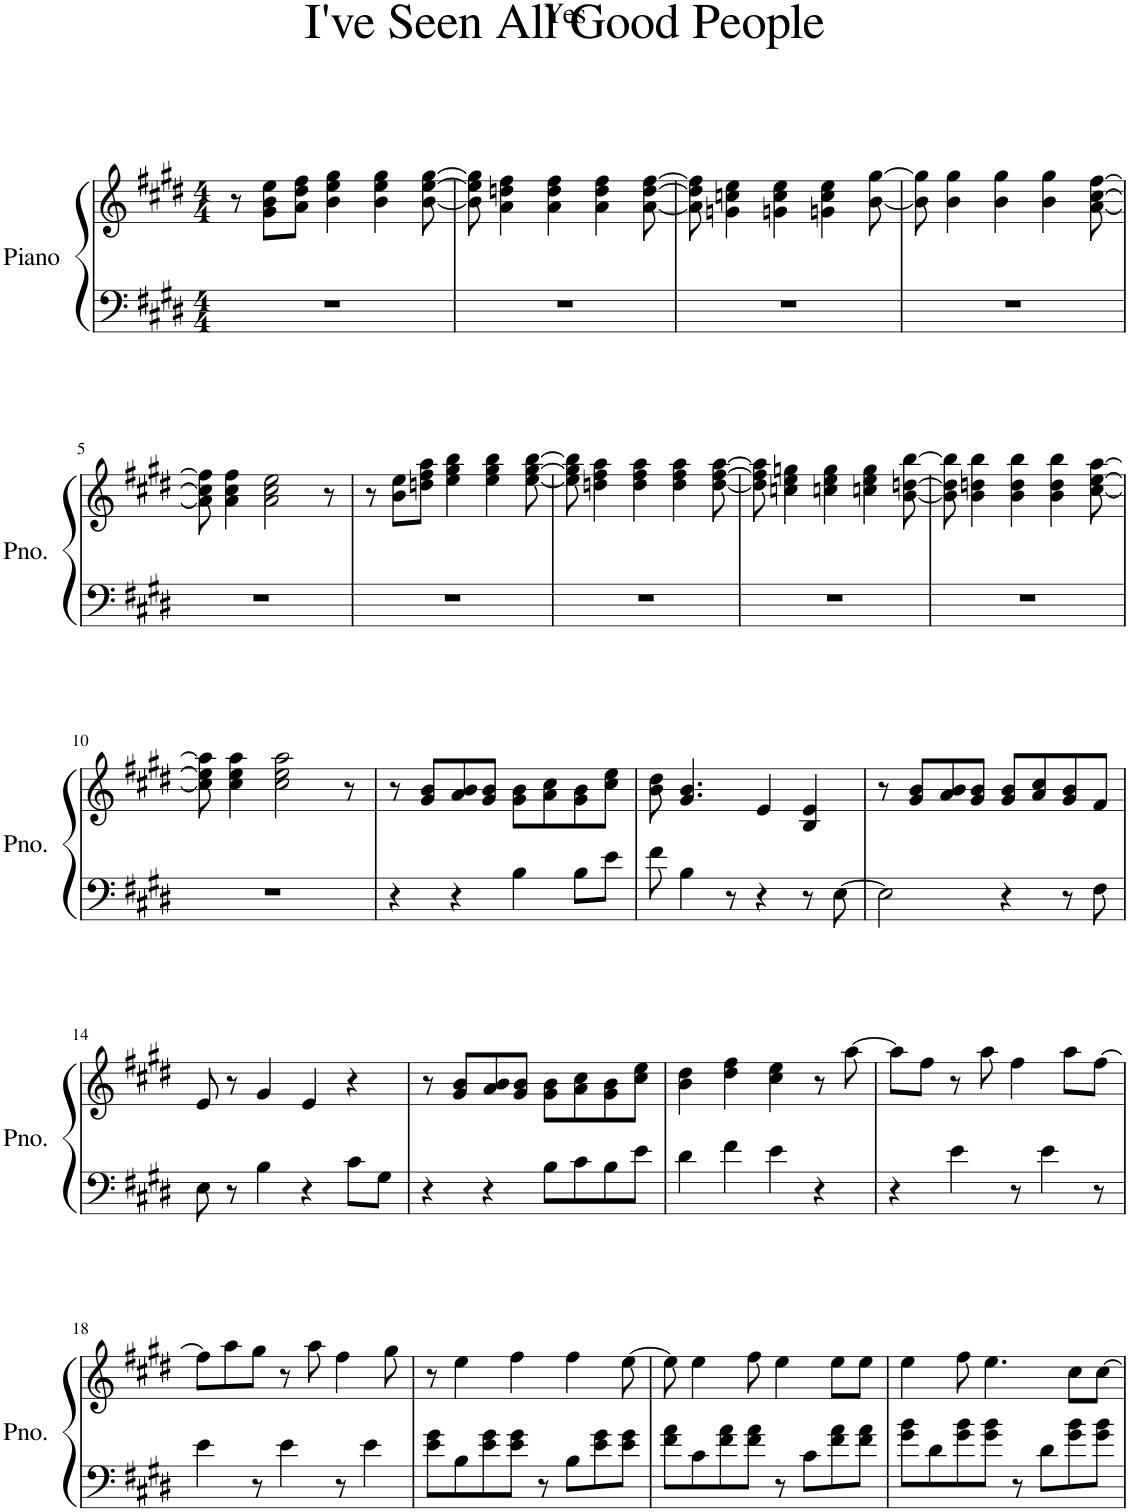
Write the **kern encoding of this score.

**kern	**kern
*part1	*part1
*staff2	*staff1
*I"Piano	*
*I'Pno.	*
*clefF4	*clefG2
*k[f#c#g#d#]	*k[f#c#g#d#]
*M4/4	*M4/4
=1	=1
1r	8r
.	8g#\ 8b\ 8ee\L
.	8a\ 8dd#\ 8ff#\J
.	4b\ 4ee\ 4gg#\
.	4b\ 4ee\ 4gg#\
.	[8b\ [8ee\ [8gg#\
=2	=2
1r	8b\] 8ee\] 8gg#\]
.	4a\ 4ddn\ 4ff#\
.	4a\ 4dd\ 4ff#\
.	4a\ 4dd\ 4ff#\
.	[8a\ [8dd\ [8ff#\
=3	=3
1r	8a\] 8dd\] 8ff#\]
.	4gn\ 4ccn\ 4ee\
.	4gn\ 4cc\ 4ee\
.	4gn\ 4cc\ 4ee\
.	[8b\ [8gg#\
=4	=4
1r	8b\] 8gg#\]
.	4b\ 4gg#\
.	4b\ 4gg#\
.	4b\ 4gg#\
.	[8a\ [8cc#\ [8ff#\
!!LO:LB:g=z
=5	=5
1r	8a\] 8cc#\] 8ff#\]
.	4a\ 4cc#\ 4ff#\
.	2a\ 2cc#\ 2ee\
.	8r
=6	=6
1r	8r
.	8b\ 8ee\L
.	8ddn\ 8ff#\ 8aa\J
.	4ee\ 4gg#\ 4bb\
.	4ee\ 4gg#\ 4bb\
.	[8ee\ [8gg#\ [8bb\
=7	=7
1r	8ee\] 8gg#\] 8bb\]
.	4ddn\ 4ff#\ 4aa\
.	4dd\ 4ff#\ 4aa\
.	4dd\ 4ff#\ 4aa\
.	[8dd\ [8ff#\ [8aa\
=8	=8
1r	8dd\] 8ff#\] 8aa\]
.	4ccn\ 4ee\ 4ggn\
.	4ccn\ 4ee\ 4gg\
.	4ccn\ 4ee\ 4gg\
.	[8b\ [8ddn\ [8bb\
=9	=9
1r	8b\] 8dd\] 8bb\]
.	4b\ 4ddn\ 4bb\
.	4b\ 4dd\ 4bb\
.	4b\ 4dd\ 4bb\
.	[8cc#\ [8ee\ [8aa\
!!LO:LB:g=z
=10	=10
1r	8cc#\] 8ee\] 8aa\]
.	4cc#\ 4ee\ 4aa\
.	2cc#\ 2ee\ 2aa\
.	8r
=11	=11
4r	8r
.	8g#/ 8b/L
4r	8a/ 8b/
.	8g#/ 8b/J
4B\	8g#\ 8b\L
.	8a\ 8cc#\
8B\L	8g#\ 8b\
8e\J	8cc#\ 8ee\J
=12	=12
8f#\	8b\ 8dd#\
4B\	4.g#/ 4.b/
8r	.
4r	4e/
8r	4B/ 4e/
[8E\	.
=13	=13
2E\]	8r
.	8g#/ 8b/L
.	8a/ 8b/
.	8g#/ 8b/J
4r	8g#/ 8b/L
.	8a/ 8cc#/
8r	8g#/ 8b/
8F#\	8f#/J
!!LO:LB:g=z
=14	=14
8E\	8e/
8r	8r
4B\	4g#/
4r	4e/
8c#\L	4r
8G#\J	.
=15	=15
4r	8r
.	8g#/ 8b/L
4r	8a/ 8b/
.	8g#/ 8b/J
8B\L	8g#\ 8b\L
8c#\	8a\ 8cc#\
8B\	8g#\ 8b\
8e\J	8cc#\ 8ee\J
=16	=16
4d#\	4b\ 4dd#\
4f#\	4dd#\ 4ff#\
4e\	4cc#\ 4ee\
4r	8r
.	[8aa\
=17	=17
4r	8aa\L]
.	8ff#\J
4e\	8r
.	8aa\
8r	4ff#\
4e\	.
.	8aa\L
8r	[8ff#\J
!!LO:LB:g=z
=18	=18
4e\	8ff#\L]
.	8aa\
8r	8gg#\J
4e\	8r
.	8aa\
8r	4ff#\
4e\	.
.	8gg#\
=19	=19
8e\ 8g#\L	8r
8B\	4ee\
8e\ 8g#\	.
8e\ 8g#\J	4ff#\
8r	.
8B\L	4ff#\
8e\ 8g#\	.
8e\ 8g#\J	[8ee\
=20	=20
8f#\ 8a\L	8ee\]
8c#\	4ee\
8f#\ 8a\	.
8f#\ 8a\J	8ff#\
8r	4ee\
8c#\L	.
8f#\ 8a\	8ee\L
8f#\ 8a\J	8ee\J
=21	=21
8g#\ 8b\L	4ee\
8d#\	.
8g#\ 8b\	8ff#\
8g#\ 8b\J	4.ee\
8r	.
8d#\L	.
8g#\ 8b\	8cc#\L
8g#\ 8b\J	[8cc#\J
=	=
*-	*-
